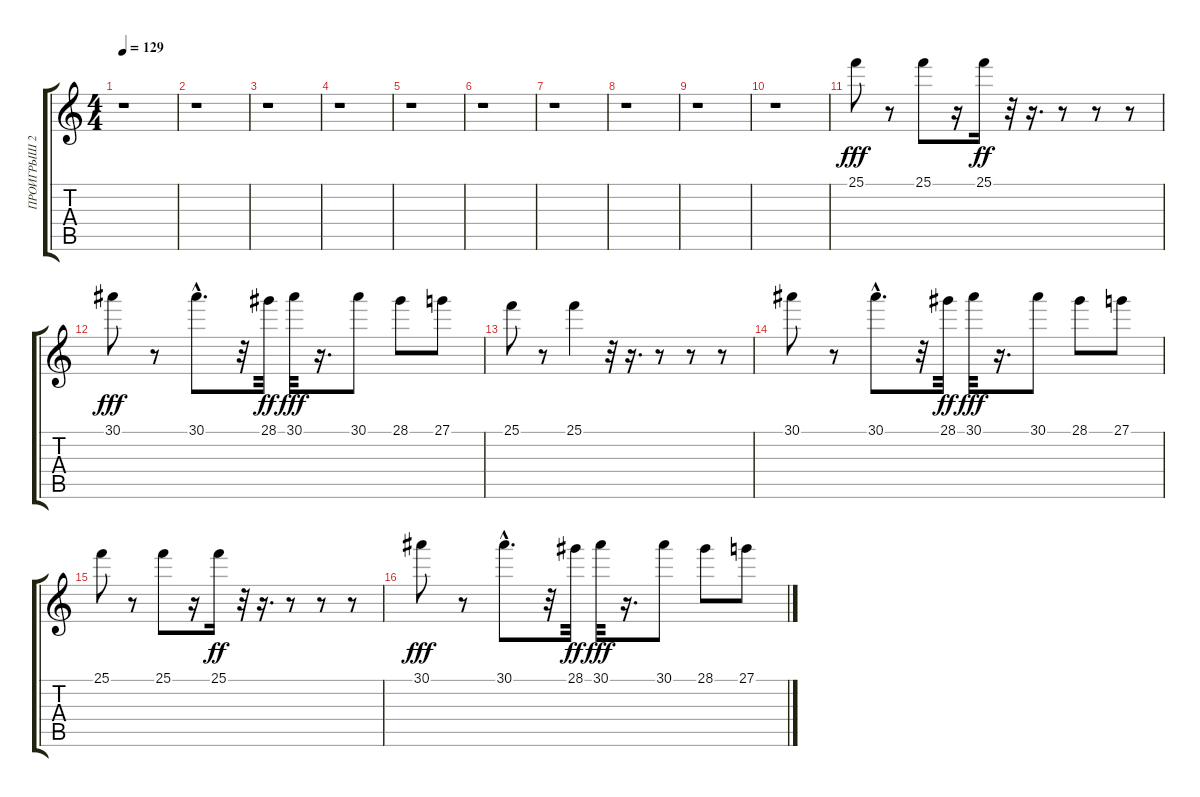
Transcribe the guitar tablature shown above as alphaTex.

\track ("ПРОИГРЫШ 2 F7" "ПРОИГРЫШ 2") {instrument lead2sawtooth}
\staff {score tabs}
\tuning (E4 B3 G3 D3 A2 E2) {hide}
\ts (4 4)
\tempo 129
\clef g2
\ks c
r.1{dy fff instrument lead2sawtooth} |
r.1 |
r.1 |
r.1 |
r.1 |
r.1 |
r.1 |
r.1 |
r.1 |
r.1 |
25.1.8 r.8 25.1.8 r.16 25.1.16{dy ff} r.32 r.16{d} r.8 r.8 r.8 |
30.1.8{dy fff} r.8 30.1{hac}.8{d} r.32 28.1.32{dy ff} 30.1.32{dy fff} r.16{d} 30.1.8 28.1.8 27.1.8 |
25.1.8 r.8 25.1.4 r.32 r.16{d} r.8 r.8 r.8 |
30.1.8 r.8 30.1{hac}.8{d} r.32 28.1.32{dy ff} 30.1.32{dy fff} r.16{d} 30.1.8 28.1.8 27.1.8 |
25.1.8 r.8 25.1.8 r.16 25.1.16{dy ff} r.32 r.16{d} r.8 r.8 r.8 |
30.1.8{dy fff} r.8 30.1{hac}.8{d} r.32 28.1.32{dy ff} 30.1.32{dy fff} r.16{d} 30.1.8 28.1.8 27.1.8
